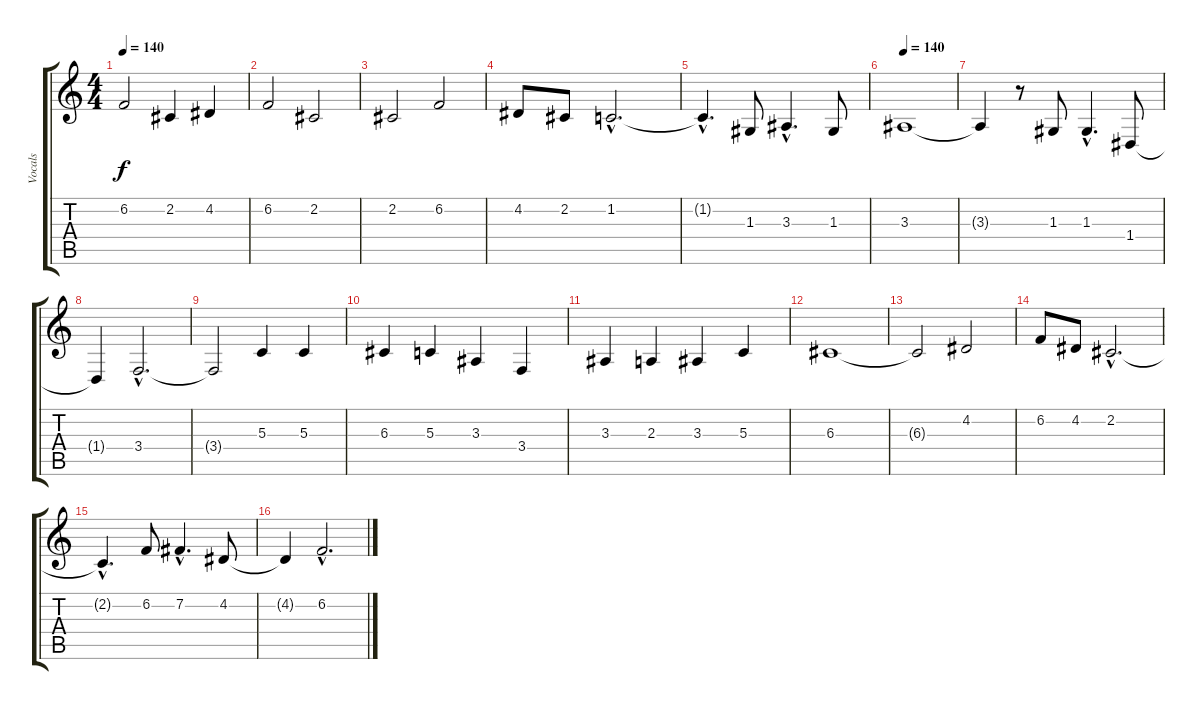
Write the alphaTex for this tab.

\track ("Vocals" "Vocals") {instrument lead2sawtooth}
\staff {score tabs}
\tuning (E4 B3 G3 D3 A2 E2) {hide}
\ts (4 4)
\tempo 140
\clef g2
\ks c
6.2{t}.2{dy f} 2.2.4 4.2.4 |
6.2.2 2.2.2 |
2.2.2 6.2.2 |
4.2.8 2.2.8 1.2{hac}.2{d} |
1.2{hac t}.4{d} 1.3.8 3.3{hac}.4{d} 1.3.8 |
\section ("" "")
\tempo 140
3.3.1 |
3.3{t}.4 r.8 1.3.8 1.3{hac}.4{d} 1.4.8 |
1.4{t}.4 3.4{hac}.2{d} |
3.4{t}.2 5.3.4 5.3.4 |
6.3.4 5.3.4 3.3.4 3.4.4 |
3.3.4 2.3.4 3.3.4 5.3.4 |
6.3.1 |
6.3{t}.2 4.2.2 |
6.2.8 4.2.8 2.2{hac}.2{d} |
2.2{hac t}.4{d} 6.2.8 7.2{hac}.4{d} 4.2.8 |
4.2{t}.4 6.2{hac}.2{d}
